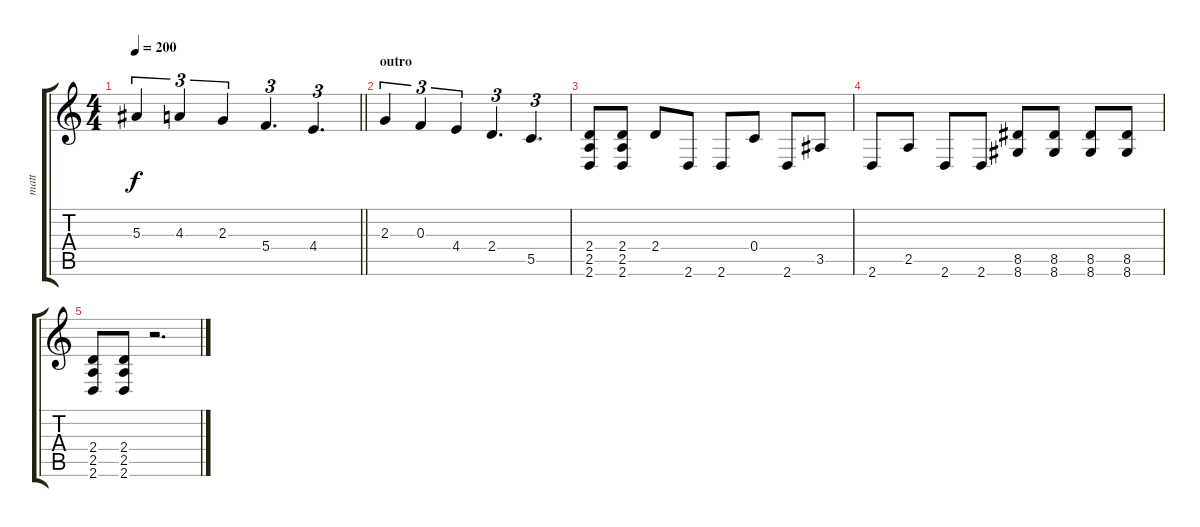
\track ("matt" "matt") {instrument distortionguitar}
\staff {score tabs}
\tuning (D4 A3 F3 C3 G2 C2) {hide}
\ts (4 4)
\tempo 200
\clef g2
\barLineRight lightlight
\ks c
5.3.4{tu (3 2) dy f} 4.3.4{tu (3 2)} 2.3.4{tu (3 2)} 5.4.4{d tu (3 2)} 4.4.4{d tu (3 2)} |
\section ("" "outro")
2.3.4{tu (3 2)} 0.3.4{tu (3 2)} 4.4.4{tu (3 2)} 2.4.4{d tu (3 2)} 5.5.4{d tu (3 2)} |
(2.4 2.5 2.6).8 (2.4 2.5 2.6).8 2.4.8 2.6.8 2.6.8 0.4.8 2.6.8 3.5.8 |
2.6.8 2.5.8 2.6.8 2.6.8 (8.5 8.6).8 (8.5 8.6).8 (8.5 8.6).8 (8.5 8.6).8 |
(2.4 2.5 2.6).8 (2.4 2.5 2.6).8 r.2{d}
